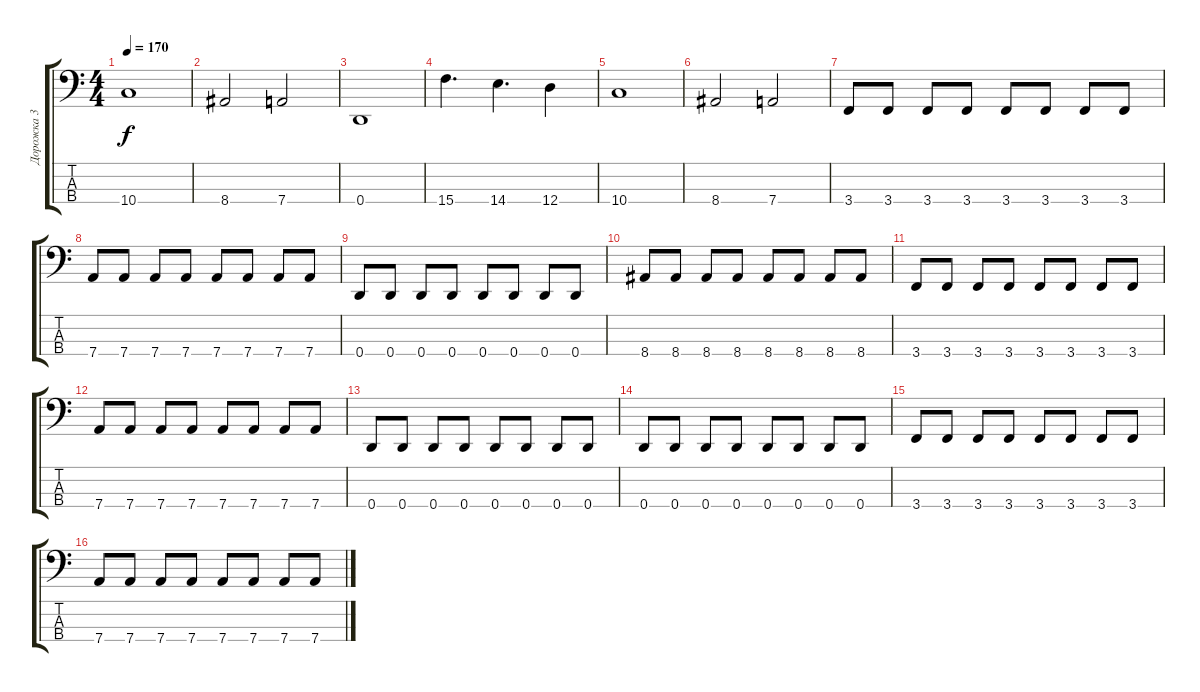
\track ("Дорожка 3" "Дорожка 3") {instrument electricbassfinger}
\staff {score tabs}
\tuning (G2 D2 A1 D1) {hide}
\ts (4 4)
\tempo 170
\clef f4
\ks c
10.4.1{dy f} |
8.4.2 7.4.2 |
0.4.1 |
15.4.4{d} 14.4.4{d} 12.4.4 |
10.4.1 |
8.4.2 7.4.2 |
3.4.8 3.4.8 3.4.8 3.4.8 3.4.8 3.4.8 3.4.8 3.4.8 |
7.4.8 7.4.8 7.4.8 7.4.8 7.4.8 7.4.8 7.4.8 7.4.8 |
0.4.8 0.4.8 0.4.8 0.4.8 0.4.8 0.4.8 0.4.8 0.4.8 |
8.4.8 8.4.8 8.4.8 8.4.8 8.4.8 8.4.8 8.4.8 8.4.8 |
3.4.8 3.4.8 3.4.8 3.4.8 3.4.8 3.4.8 3.4.8 3.4.8 |
7.4.8 7.4.8 7.4.8 7.4.8 7.4.8 7.4.8 7.4.8 7.4.8 |
0.4.8 0.4.8 0.4.8 0.4.8 0.4.8 0.4.8 0.4.8 0.4.8 |
0.4.8 0.4.8 0.4.8 0.4.8 0.4.8 0.4.8 0.4.8 0.4.8 |
3.4.8 3.4.8 3.4.8 3.4.8 3.4.8 3.4.8 3.4.8 3.4.8 |
7.4.8 7.4.8 7.4.8 7.4.8 7.4.8 7.4.8 7.4.8 7.4.8
